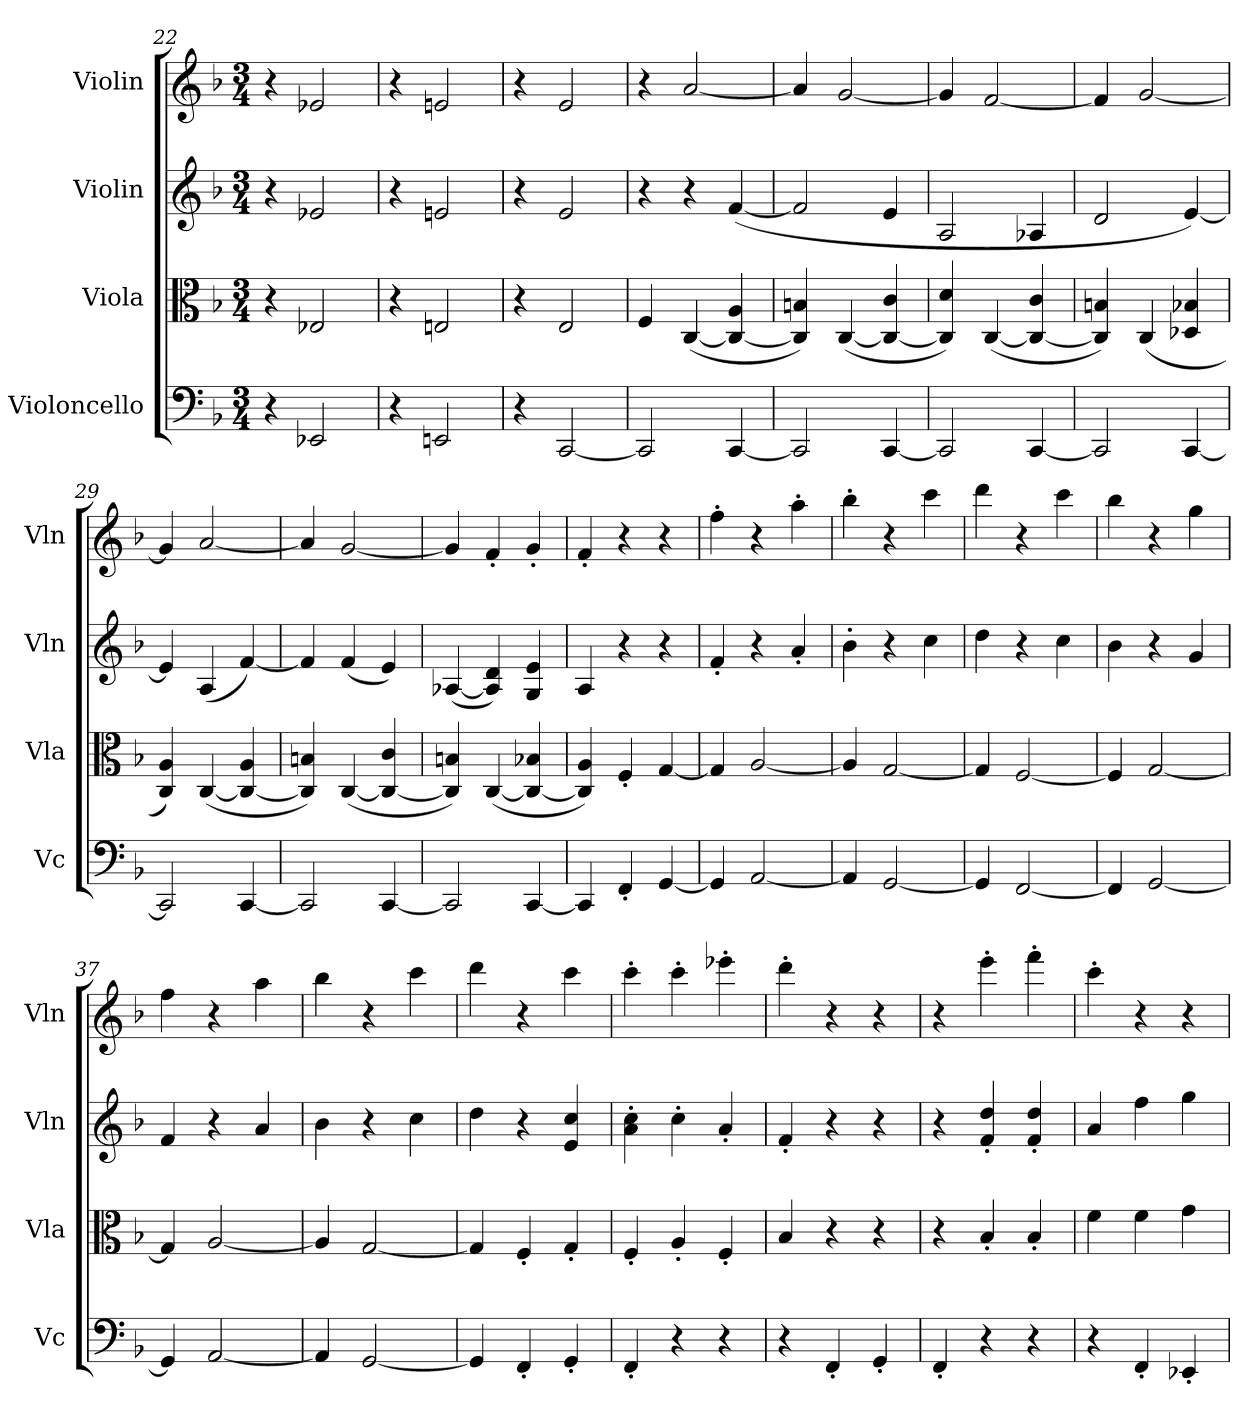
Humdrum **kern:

**kern	**kern	**kern	**kern
*part4	*part3	*part2	*part1
*staff4	*staff3	*staff2	*staff1
*I"Violoncello	*I"Viola	*I"Violin	*I"Violin
*I'Vc	*I'Vla	*I'Vln	*I'Vln
*clefF4	*clefC3	*clefG2	*clefG2
*k[b-]	*k[b-]	*k[b-]	*k[b-]
*F:	*F:	*F:	*F:
*M3/4	*M3/4	*M3/4	*M3/4
=22	=22	=22	=22
4r	4r	4r	4r
2EE-X/	2E-X/	2e-X/	2e-X/
=23	=23	=23	=23
4r	4r	4r	4r
2EEn/	2En/	2en/	2en/
=24	=24	=24	=24
4r	4r	4r	4r
[2CC/	2E/	2e/	2e/
=25	=25	=25	=25
2CC/]	4F/	4r	4r
.	([4C/	4r	[2a/
[4CC/	4C_/ 4A/	([4f/	.
=26	=26	=26	=26
2CC/]	4C]/ 4Bn/)	2f/]	4a/]
.	([4C/	.	[2g/
[4CC/	4C_/ 4c/	4e/	.
=27	=27	=27	=27
2CC/]	4C]/ 4d/)	2A/	4g/]
.	([4C/	.	[2f/
[4CC/	4C_/ 4c/	4A-X/	.
=28	=28	=28	=28
2CC/]	4C]/ 4Bn/)	2d/	4f/]
.	(4C/	.	[2g/
[4CC/	4D-X/ 4B-X/	[4e/)	.
=29	=29	=29	=29
2CC/]	4C/ 4A/)	4e/]	4g/]
.	([4C/	(4A/	[2a/
[4CC/	4C_/ 4A/	[4f/)	.
=30	=30	=30	=30
2CC/]	4C]/ 4Bn/)	4f/]	4a/]
.	([4C/	(4f/	[2g/
[4CC/	4C_/ 4c/	4e/)	.
=31	=31	=31	=31
2CC/]	4C]/ 4Bn/)	([4A-X/	4g/]
.	([4C/	4A-]/ 4d/)	4f'/
[4CC/	4C_/ 4B-X/	4G/ 4e/	4g'/
=32	=32	=32	=32
4CC/]	4C]/ 4A/)	4A/	4f'/
4FF'/	4F'/	4r	4r
[4GG/	[4G/	4r	4r
=33	=33	=33	=33
4GG/]	4G/]	4f'/	4ff'\
[2AA/	[2A/	4r	4r
.	.	4a'/	4aa'\
=34	=34	=34	=34
4AA/]	4A/]	4b-'\	4bb-'\
[2GG/	[2G/	4r	4r
.	.	4cc\	4ccc\
=35	=35	=35	=35
4GG/]	4G/]	4dd\	4ddd\
[2FF/	[2F/	4r	4r
.	.	4cc\	4ccc\
=36	=36	=36	=36
4FF/]	4F/]	4b-\	4bb-\
[2GG/	[2G/	4r	4r
.	.	4g/	4gg\
=37	=37	=37	=37
4GG/]	4G/]	4f/	4ff\
[2AA/	[2A/	4r	4r
.	.	4a/	4aa\
=38	=38	=38	=38
4AA/]	4A/]	4b-\	4bb-\
[2GG/	[2G/	4r	4r
.	.	4cc\	4ccc\
=39	=39	=39	=39
4GG/]	4G/]	4dd\	4ddd\
4FF'/	4F'/	4r	4r
4GG'/	4G'/	4e/ 4cc/	4ccc\
=40	=40	=40	=40
4FF'/	4F'/	4a'\ 4cc'\	4ccc'\
4r	4A'/	4cc'\	4ccc'\
4r	4F'/	4a'/	4eee-X'\
=41	=41	=41	=41
4r	4B-/	4f'/	4ddd'\
4FF'/	4r	4r	4r
4GG'/	4r	4r	4r
=42	=42	=42	=42
4FF'/	4r	4r	4r
4r	4B-'/	4f'/ 4dd'/	4eee'\
4r	4B-'/	4f'/ 4dd'/	4fff'\
=43	=43	=43	=43
4r	4f\	4a/	4ccc'\
4FF'/	4f\	4ff\	4r
4EE-X'/	4g\	4gg\	4r
=	=	=	=
*-	*-	*-	*-
